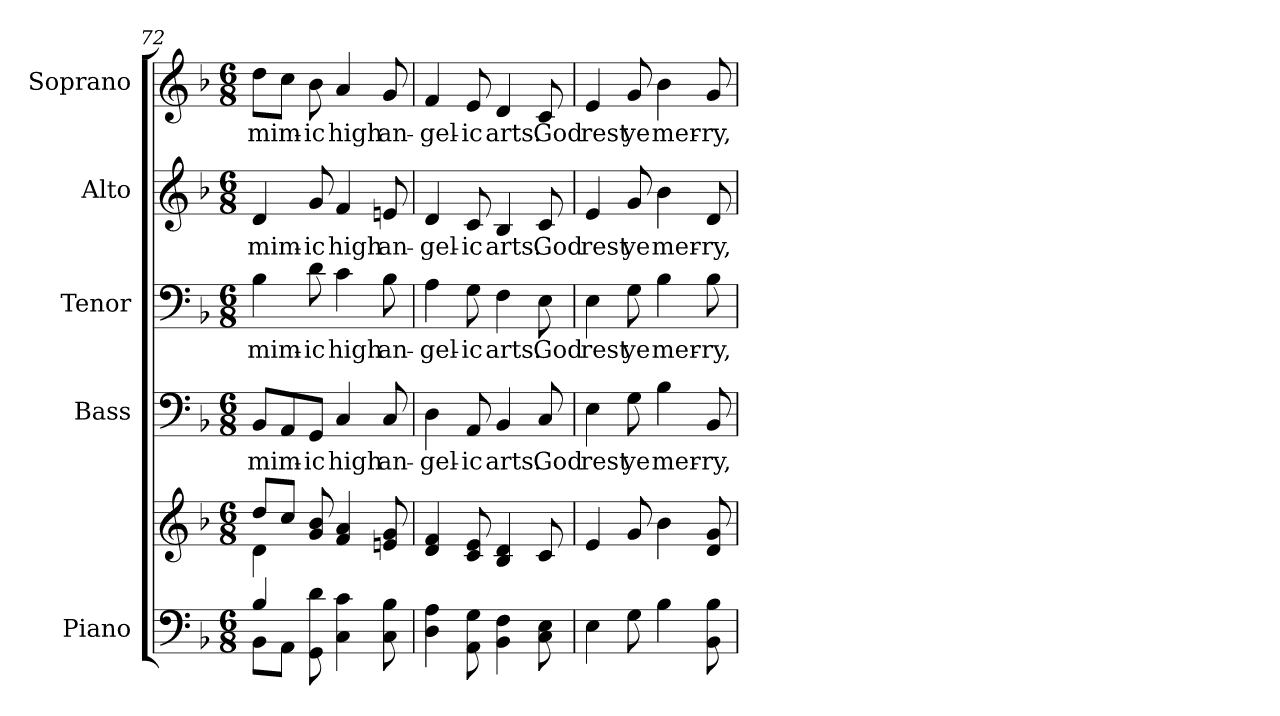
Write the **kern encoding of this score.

**kern	**kern	**kern	**text	**kern	**text	**kern	**text	**kern	**text
*part5	*part5	*part4	*part4	*part3	*part3	*part2	*part2	*part1	*part1
*staff6	*staff5	*staff4	*staff4	*staff3	*staff3	*staff2	*staff2	*staff1	*staff1
*I"Piano	*	*I"Bass	*	*I"Tenor	*	*I"Alto	*	*I"Soprano	*
*I'Pno.	*	*I'B.	*	*I'T.	*	*I'A.	*	*I'S.	*
!!LO:PB:g=z
*clefF4	*clefG2	*clefF4	*	*clefF4	*	*clefG2	*	*clefG2	*
*k[b-]	*k[b-]	*k[b-]	*	*k[b-]	*	*k[b-]	*	*k[b-]	*
*F:	*F:	*F:	*	*F:	*	*F:	*	*F:	*
*M6/8	*M6/8	*M6/8	*	*M6/8	*	*M6/8	*	*M6/8	*
=72	=72	=72	=72	=72	=72	=72	=72	=72	=72
*^	*^	*	*	*	*	*	*	*	*
!	!	!	!	!	!LO:LY:b:color=#000000	!	!	!	!	!	!
!	!	!	!	!	!	!	!LO:LY:b:color=#000000	!	!	!	!
!	!	!	!	!	!	!	!	!	!LO:LY:b:color=#000000	!	!
!	!	!	!	!	!	!	!	!	!	!	!LO:LY:b:color=#000000
4B-i/	8BB-i\L	8ddi/L	4di\	8BB-i/L	mim-	4B-i\	mim-	4di/	mim-	8ddi\L	mim-
.	8AAi\J	8cci/J	.	8AAi/	.	.	.	.	.	8cci\J	.
!	!	!	!	!	!LO:LY:b:color=#000000	!	!	!	!	!	!
!	!	!	!	!	!	!	!LO:LY:b:color=#000000	!	!	!	!
!	!	!	!	!	!	!	!	!	!LO:LY:b:color=#000000	!	!
!	!	!	!	!	!	!	!	!	!	!	!LO:LY:b:color=#000000
8GGi\ 8di	8ryy	8gi/ 8b-i	8ryy	8GGi/J	-ic	8di\	-ic	8gi/	-ic	8b-i\	-ic
!	!	!	!	!	!LO:LY:b:color=#000000	!	!	!	!	!	!
!	!	!	!	!	!	!	!LO:LY:b:color=#000000	!	!	!	!
!	!	!	!	!	!	!	!	!	!LO:LY:b:color=#000000	!	!
!	!	!	!	!	!	!	!	!	!	!	!LO:LY:b:color=#000000
4Ci\ 4ci	4.ryy	4fi/ 4ai	4.ryy	4Ci/	high	4ci\	high	4fi/	high	4ai/	high
!	!	!	!	!	!LO:LY:b:color=#000000	!	!	!	!	!	!
!	!	!	!	!	!	!	!LO:LY:b:color=#000000	!	!	!	!
!	!	!	!	!	!	!	!	!	!LO:LY:b:color=#000000	!	!
!	!	!	!	!	!	!	!	!	!	!	!LO:LY:b:color=#000000
8Ci\ 8B-i	.	8eni/ 8gi	.	8Ci/	an-	8B-i\	an-	8eni/	an-	8gi/	an-
*v	*v	*	*	*	*	*	*	*	*	*	*
*	*v	*v	*	*	*	*	*	*	*	*
=73	=73	=73	=73	=73	=73	=73	=73	=73	=73
!	!	!	!LO:LY:b:color=#000000	!	!	!	!	!	!
!	!	!	!	!	!LO:LY:b:color=#000000	!	!	!	!
!	!	!	!	!	!	!	!LO:LY:b:color=#000000	!	!
!	!	!	!	!	!	!	!	!	!LO:LY:b:color=#000000
4Di\ 4Ai	4di/ 4fi	4Di\	-gel-	4Ai\	-gel-	4di/	-gel-	4fi/	-gel-
!	!	!	!LO:LY:b:color=#000000	!	!	!	!	!	!
!	!	!	!	!	!LO:LY:b:color=#000000	!	!	!	!
!	!	!	!	!	!	!	!LO:LY:b:color=#000000	!	!
!	!	!	!	!	!	!	!	!	!LO:LY:b:color=#000000
8AAi\ 8Gi	8ci/ 8ei	8AAi/	-ic	8Gi\	-ic	8ci/	-ic	8ei/	-ic
!	!	!	!LO:LY:b:color=#000000	!	!	!	!	!	!
!	!	!	!	!	!LO:LY:b:color=#000000	!	!	!	!
!	!	!	!	!	!	!	!LO:LY:b:color=#000000	!	!
!	!	!	!	!	!	!	!	!	!LO:LY:b:color=#000000
4BB-i\ 4Fi	4B-i/ 4di	4BB-i/	arts.	4Fi\	arts.	4B-i/	arts.	4di/	arts.
!	!	!	!LO:LY:b:color=#000000	!	!	!	!	!	!
!	!	!	!	!	!LO:LY:b:color=#000000	!	!	!	!
!	!	!	!	!	!	!	!LO:LY:b:color=#000000	!	!
*	*	*	*	*	*	*	*	*MM100	*
!	!	!	!	!	!	!	!	!	!LO:LY:b:color=#000000
8Ci\ 8Ei	8ci/	8Ci/	God	8Ei\	God	8ci/	God	8ci/	God
!!LO:PB:g=z
=74	=74	=74	=74	=74	=74	=74	=74	=74	=74
!	!	!	!LO:LY:b:color=#000000	!	!	!	!	!	!
!	!	!	!	!	!LO:LY:b:color=#000000	!	!	!	!
!	!	!	!	!	!	!	!LO:LY:b:color=#000000	!	!
!	!	!	!	!	!	!	!	!	!LO:LY:b:color=#000000
4Ei\	4ei/	4Ei\	rest	4Ei\	rest	4ei/	rest	4ei/	rest
!	!	!	!LO:LY:b:color=#000000	!	!	!	!	!	!
!	!	!	!	!	!LO:LY:b:color=#000000	!	!	!	!
!	!	!	!	!	!	!	!LO:LY:b:color=#000000	!	!
!	!	!	!	!	!	!	!	!	!LO:LY:b:color=#000000
8Gi\	8gi/	8Gi\	ye	8Gi\	ye	8gi/	ye	8gi/	ye
!	!	!	!LO:LY:b:color=#000000	!	!	!	!	!	!
!	!	!	!	!	!LO:LY:b:color=#000000	!	!	!	!
!	!	!	!	!	!	!	!LO:LY:b:color=#000000	!	!
!	!	!	!	!	!	!	!	!	!LO:LY:b:color=#000000
4B-i\	4b-i\	4B-i\	mer-	4B-i\	mer-	4b-i\	mer-	4b-i\	mer-
!	!	!	!LO:LY:b:color=#000000	!	!	!	!	!	!
!	!	!	!	!	!LO:LY:b:color=#000000	!	!	!	!
!	!	!	!	!	!	!	!LO:LY:b:color=#000000	!	!
!	!	!	!	!	!	!	!	!	!LO:LY:b:color=#000000
8BB-i\ 8B-i	8di/ 8gi	8BB-i/	-ry,	8B-i\	-ry,	8di/	-ry,	8gi/	-ry,
=	=	=	=	=	=	=	=	=	=
*-	*-	*-	*-	*-	*-	*-	*-	*-	*-
